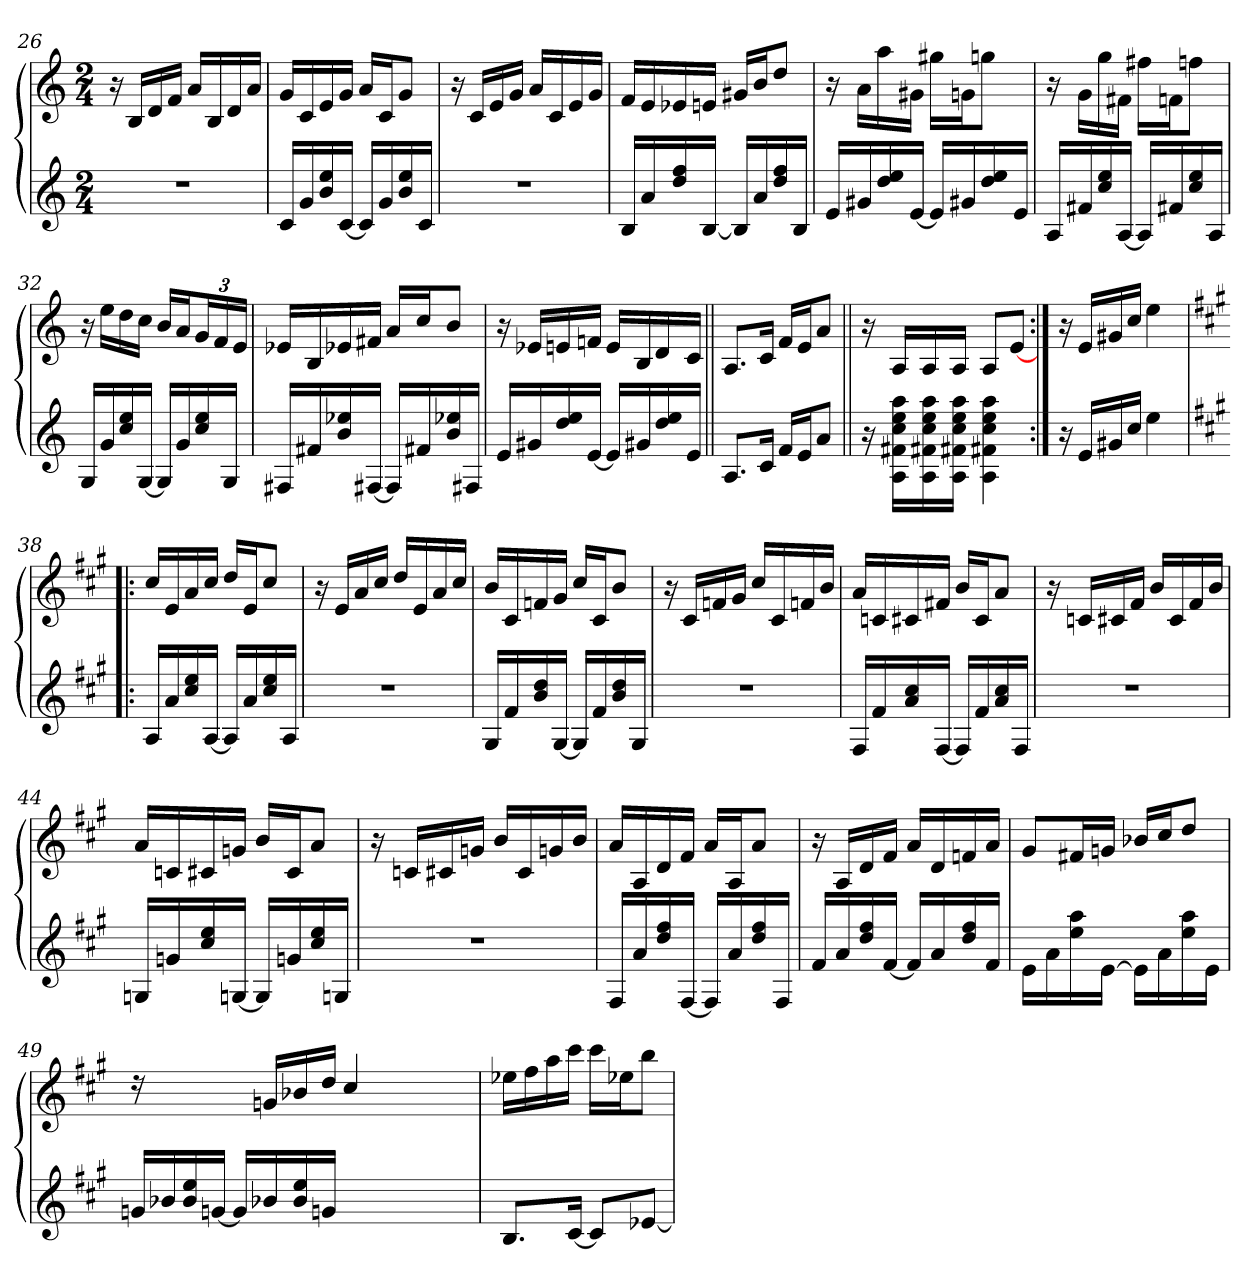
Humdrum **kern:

**kern	**kern
*part2	*part1
*staff2	*staff1
*clefG2	*clefG2
*k[]	*k[]
*C:	*C:
*M2/4	*M2/4
=26	=26
2r	16r
.	16B/LL
.	16d/
.	16f/JJ
.	16a/LL
.	16B/
.	16d/
.	16a/JJ
=27	=27
16c/LL	16g/LL
16g/	16c/
16b/ 16ee/	16e/
[16c/JJ	16g/JJ
16c/LL]	16a/LL
16g/	16c/J
16b/ 16ee/	8g/J
16c/JJ	.
=28	=28
2r	16r
.	16c/LL
.	16e/
.	16g/JJ
.	16a/LL
.	16c/
.	16e/
.	16g/JJ
=29	=29
16B/LL	16f/LL
16a/	16e/
16dd/ 16ff/	16e-X/
[16B/JJ	16en/JJ
16B/LL]	16g#X/LL
16a/	16b/J
16dd/ 16ff/	8dd/J
16B/JJ	.
!!LO:LB:g=z
=30	=30
16e/LL	16r
16g#X/	16a\LL
16dd/ 16ee/	16aa\
[16e/JJ	16g#X\JJ
16e/LL]	16gg#X\LL
16g#X/	16gn\J
16dd/ 16ee/	8ggn\J
16e/JJ	.
=31	=31
16A/LL	16r
16f#X/	16g\LL
16cc/ 16ee/	16gg\
[16A/JJ	16f#X\JJ
16A/LL]	16ff#X\LL
16f#X/	16fn\J
16cc/ 16ee/	8ffn\J
16A/JJ	.
=32	=32
16G/LL	16r
16g/	16ee\LL
16cc/ 16ee/	16dd\
[16G/JJ	16cc\JJ
16G/LL]	16b/LL
16g/	16a/J
16cc/ 16ee/	24g/L
.	24f/
16G/JJ	.
.	24e/JJ
=33	=33
16F#X/LL	16e-/LL
16f#X/	16B/
16b/ 16ee-X/	16e-X/
[16F#X/JJ	16f#X/JJ
16F#/LL]	16a/LL
16f#X/	16cc/J
16b/ 16ee-X/	8b/J
16F#X/JJ	.
=34	=34
16e/LL	16r
16g#X/	16e-X/LL
16dd/ 16ee/	16en/
[16e/JJ	16fn/JJ
16e/LL]	16e/LL
16g#X/	16B/
16dd/ 16ee/	16d/
16e/JJ	16c/JJ
!!LO:LB:g=z
=35||	=35||
8.A/L	8.A/L
16c/Jk	16c/Jk
16f/LL	16f/LL
16e/J	16e/J
8a/J	8a/J
=36||	=36||
16r	16r
16A\ 16f#X\ 16cc\ 16ee\ 16aa\LL	16A/LL
16A\ 16f#X\ 16cc\ 16ee\ 16aa\	16A/
16A\ 16f#X\ 16cc\ 16ee\ 16aa\JJ	16A/JJ
4A\ 4f#X\ 4cc\ 4ee\ 4aa\	8A/L
.	[8e/J
=37:|!	=37:|!
16r	16r
16e/LL	16e/LL
16g#X/	16g#X/
16cc/JJ	16cc/JJ
4ee\	4ee\
=38!|:	=38!|:
*k[f#c#g#]	*k[f#c#g#]
*A:	*A:
16A/LL	16cc#/LL
16a/	16e/
16cc#/ 16ee/	16a/
[16A/JJ	16cc#/JJ
16A/LL]	16dd/LL
16a/	16e/J
16cc#/ 16ee/	8cc#/J
16A/JJ	.
=39	=39
2r	16r
.	16e/LL
.	16a/
.	16cc#/JJ
.	16dd/LL
.	16e/
.	16a/
.	16cc#/JJ
!!LO:LB:g=z
=40	=40
16G#/LL	16b/LL
16f#/	16c#/
16b/ 16dd/	16fn/
[16G#/JJ	16g#/JJ
16G#/LL]	16cc#/LL
16f#/	16c#/J
16b/ 16dd/	8b/J
16G#/JJ	.
=41	=41
2r	16r
.	16c#/LL
.	16fn/
.	16g#/JJ
.	16cc#/LL
.	16c#/
.	16fn/
.	16b/JJ
=42	=42
16F#/LL	16a/LL
16f#/	16cn/
16a/ 16cc#/	16c#X/
[16F#/JJ	16f#X/JJ
16F#/LL]	16b/LL
16f#/	16c#/J
16a/ 16cc#/	8a/J
16F#/JJ	.
=43	=43
2r	16r
.	16cn/LL
.	16c#X/
.	16f#/JJ
.	16b/LL
.	16c#/
.	16f#/
.	16b/JJ
=44	=44
16Gn/LL	16a/LL
16gn/	16cn/
16cc#/ 16ee/	16c#X/
[16Gn/JJ	16gn/JJ
16G/LL]	16b/LL
16gn/	16c#/J
16cc#/ 16ee/	8a/J
16Gn/JJ	.
!!LO:PB:g=z
=45	=45
2r	16r
.	16cn/LL
.	16c#X/
.	16gn/JJ
.	16b/LL
.	16c#/
.	16gn/
.	16b/JJ
=46	=46
16F#/LL	16a/LL
16a/	16A/
16dd/ 16ff#/	16d/
[16F#/JJ	16f#/JJ
16F#/LL]	16a/LL
16a/	16A/J
16dd/ 16ff#/	8a/J
16F#/JJ	.
=47	=47
16f#/LL	16r
16a/	16A/LL
16dd/ 16ff#/	16d/
[16f#/JJ	16f#/JJ
16f#/LL]	16a/LL
16a/	16d/
16dd/ 16ff#/	16fn/
16f#/JJ	16a/JJ
=48	=48
16e\LL	8g#/L
16a\	.
16ee\ 16aa\	16f#X/L
[16e\JJ	16gn/JJ
16e\LL]	16b-X/LL
16a\	16cc#/J
16ee\ 16aa\	8dd/J
16e\JJ	.
!!LO:LB:g=z
=49	=49
16gn/LL	16rdd
16b-X/	4ryy
16b-/ 16ee/	.
[16gn/JJ	.
16g/LL]	.
16b-X/	16gn/LL
16b-/ 16ee/	16b-X/
16gn/JJ	16dd/JJ
2ryy	4cc#/
.	16ryy
.	16ryy
.	16ryy
.	16ryy
=50	=50
8.B/L	16ee-X\LL
.	16ff#\
.	16aa\
[16c#/Jk	16ccc#\JJ
8c#/L]	16ccc#\LL
.	16ee-X\J
[8e-X/J	8bb\J
=	=
*-	*-
